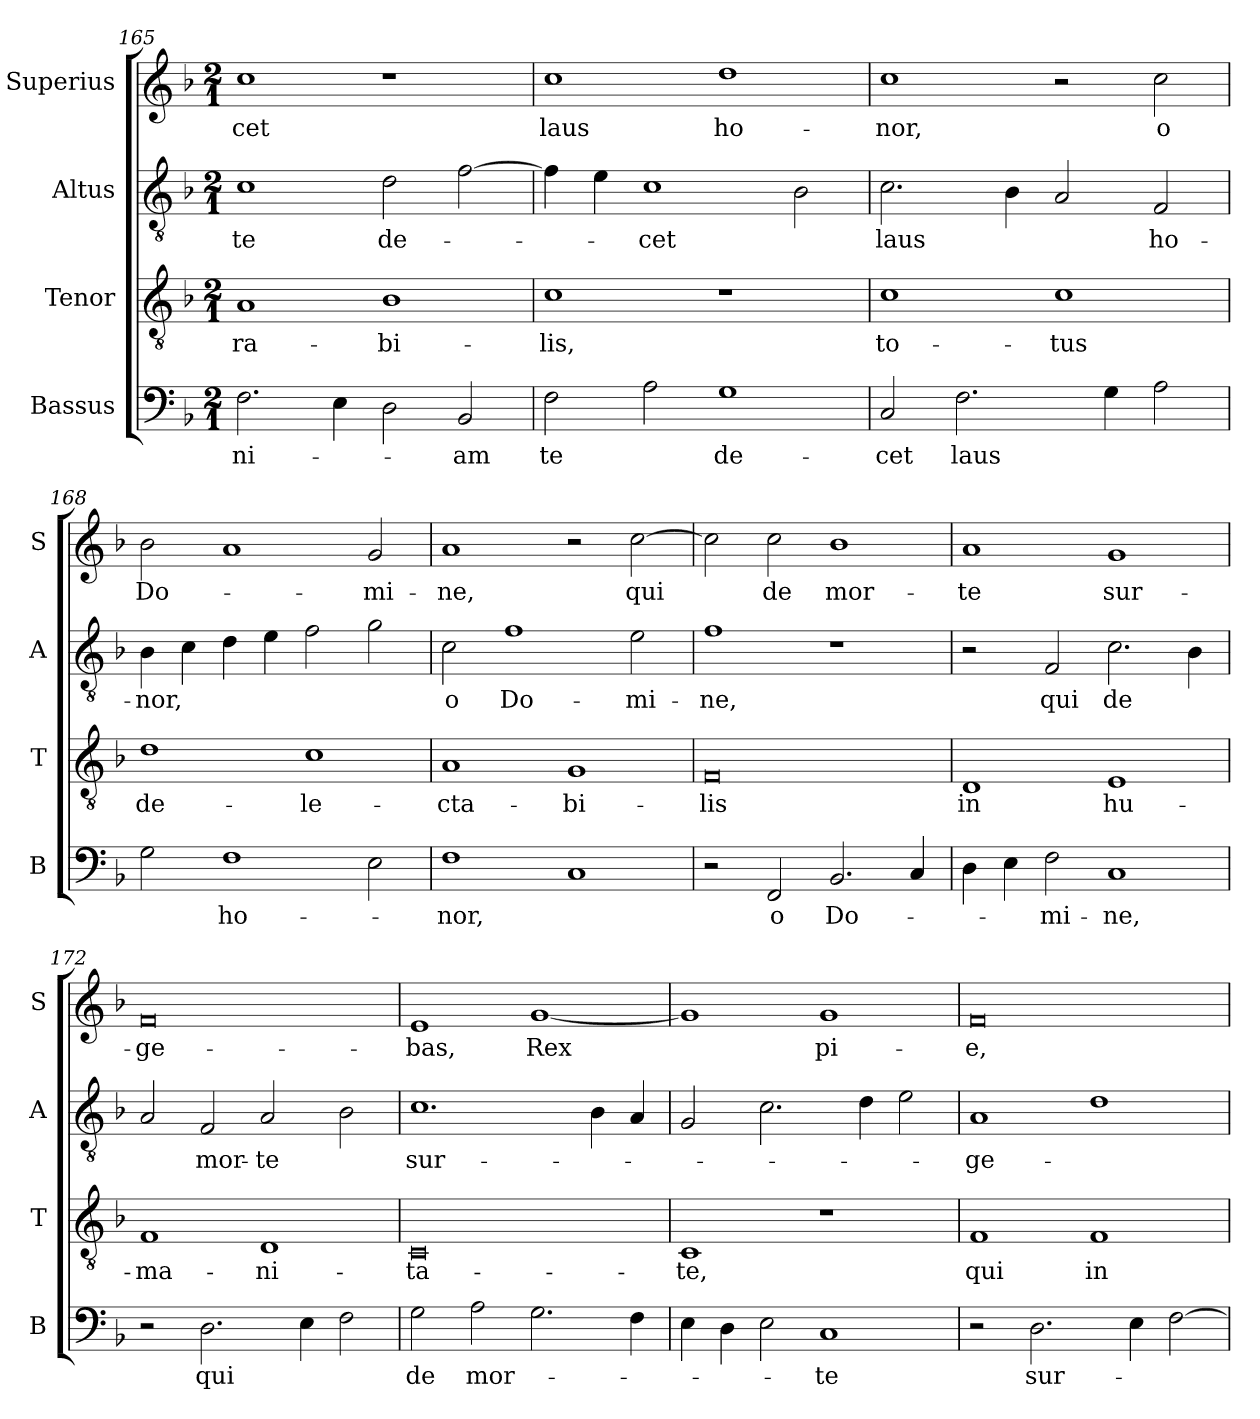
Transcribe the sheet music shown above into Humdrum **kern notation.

**kern	**text	**kern	**text	**kern	**text	**kern	**text
*part4	*part4	*part3	*part3	*part2	*part2	*part1	*part1
*staff4	*staff4	*staff3	*staff3	*staff2	*staff2	*staff1	*staff1
*I"Bassus	*	*I"Tenor	*	*I"Altus	*	*I"Superius	*
*I'B	*	*I'T	*	*I'A	*	*I'S	*
*clefF4	*	*clefGv2	*	*clefGv2	*	*clefG2	*
*k[b-]	*	*k[b-]	*	*k[b-]	*	*k[b-]	*
*F:	*	*F:	*	*F:	*	*F:	*
*M2/1	*	*M2/1	*	*M2/1	*	*M2/1	*
=165	=165	=165	=165	=165	=165	=165	=165
2.F	-ni-	1A	-ra-	1c	te	1cc	-cet
4E	.	.	.	.	.	.	.
2D	.	1B-	-bi-	2d	de-	1r	.
2BB-	-am	.	.	[2f	.	.	.
=166	=166	=166	=166	=166	=166	=166	=166
2F	te	1c	-lis,	4f]	.	1cc	laus
.	.	.	.	4e	.	.	.
2A	.	.	.	1c	-cet	.	.
1G	de-	1r	.	.	.	1dd	ho-
.	.	.	.	2B-	.	.	.
=167	=167	=167	=167	=167	=167	=167	=167
2C	-cet	1c	to-	2.c	laus	1cc	-nor,
2.F	laus	.	.	.	.	.	.
.	.	.	.	4B-	.	.	.
.	.	1c	-tus	2A	.	2r	.
4G	.	.	.	.	.	.	.
2A	.	.	.	2F	ho-	2cc	o
=168	=168	=168	=168	=168	=168	=168	=168
2G	.	1d	de-	4B-	-nor,	2b-	Do-
.	.	.	.	4c	.	.	.
1F	ho-	.	.	4d	.	1a	.
.	.	.	.	4e	.	.	.
.	.	1c	-le-	2f	.	.	.
2E	.	.	.	2g	.	2g	-mi-
=169	=169	=169	=169	=169	=169	=169	=169
1F	-nor,	1A	-cta-	2c	o	1a	-ne,
.	.	.	.	1f	Do-	.	.
1C	.	1G	-bi-	.	.	2r	.
.	.	.	.	2e	-mi-	[2cc	qui
=170	=170	=170	=170	=170	=170	=170	=170
2r	.	0F	-lis	1f	-ne,	2cc]	.
2FF	o	.	.	.	.	2cc	de
2.BB-	Do-	.	.	1r	.	1b-	mor-
4C	.	.	.	.	.	.	.
=171	=171	=171	=171	=171	=171	=171	=171
4D	.	1D	in	2r	.	1a	-te
4E	.	.	.	.	.	.	.
2F	-mi-	.	.	2F	qui	.	.
1C	-ne,	1E	hu-	2.c	de	1g	sur-
.	.	.	.	4B-	.	.	.
=172	=172	=172	=172	=172	=172	=172	=172
2r	.	1F	-ma-	2A	.	0f	-ge-
2.D	qui	.	.	2F	mor-	.	.
.	.	1D	-ni-	2A	-te	.	.
4E	.	.	.	.	.	.	.
2F	.	.	.	2B-	.	.	.
=173	=173	=173	=173	=173	=173	=173	=173
2G	de	0C	-ta-	1.c	sur-	1e	-bas,
2A	mor-	.	.	.	.	.	.
2.G	.	.	.	.	.	[1g	Rex
.	.	.	.	4B-	.	.	.
4F	.	.	.	4A	.	.	.
=174	=174	=174	=174	=174	=174	=174	=174
4E	.	1C	-te,	2G	.	1g]	.
4D	.	.	.	.	.	.	.
2E	.	.	.	2.c	.	.	.
1C	-te	1r	.	.	.	1g	pi-
.	.	.	.	4d	.	.	.
.	.	.	.	2e	.	.	.
=175	=175	=175	=175	=175	=175	=175	=175
2r	.	1F	qui	1A	-ge-	0f	-e,
2.D	sur-	.	.	.	.	.	.
.	.	1F	in-	1d	.	.	.
4E	.	.	.	.	.	.	.
[2F	.	.	.	.	.	.	.
=	=	=	=	=	=	=	=
*-	*-	*-	*-	*-	*-	*-	*-
